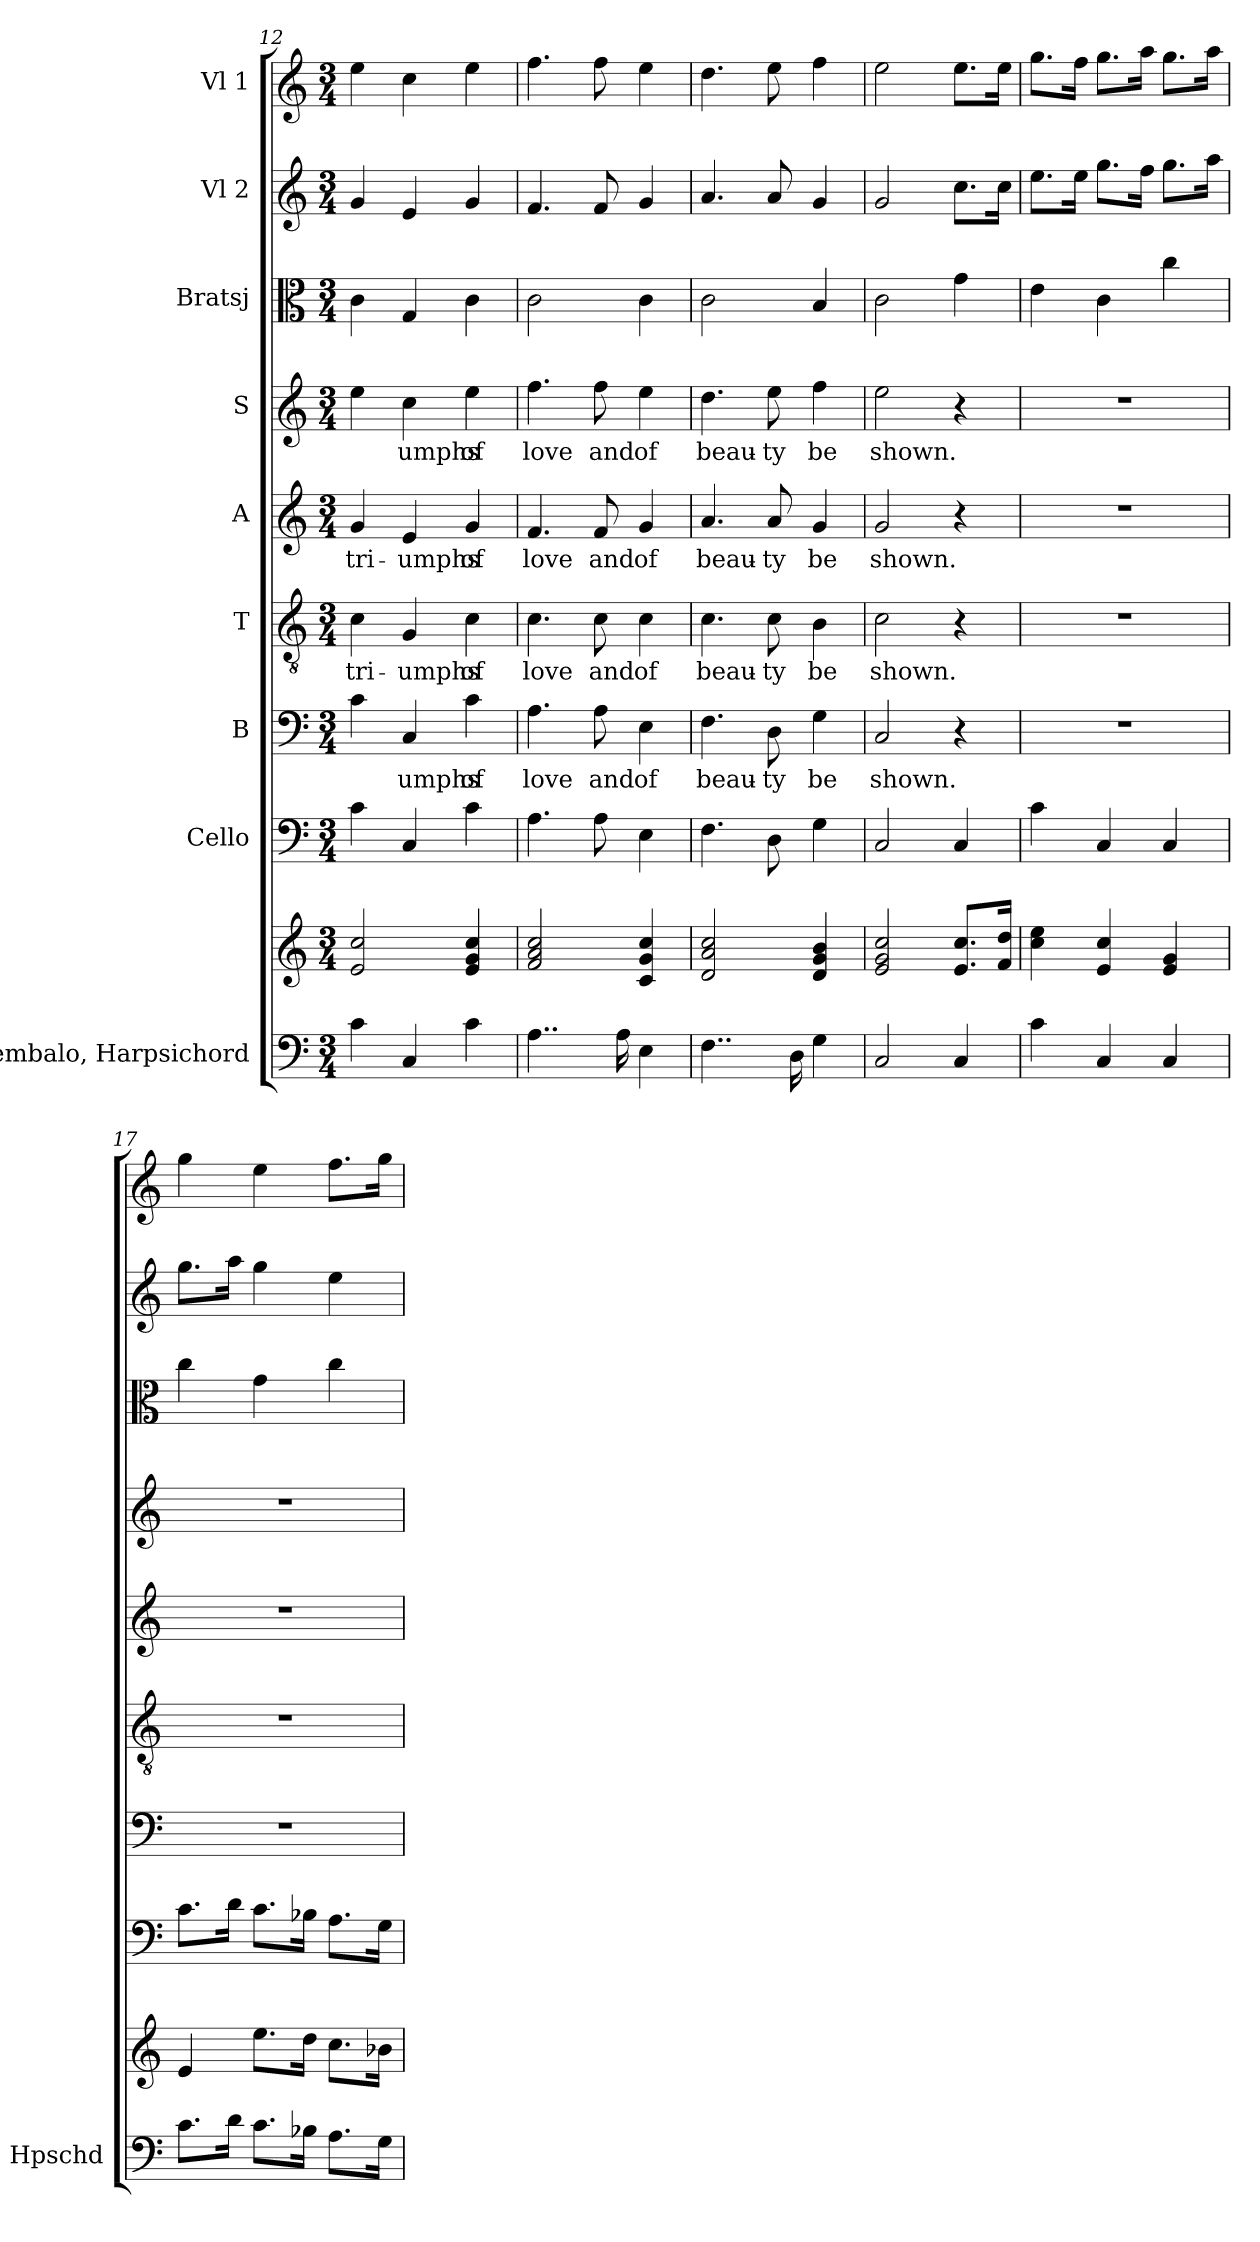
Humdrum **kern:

**kern	**kern	**kern	**kern	**text	**kern	**text	**kern	**text	**kern	**text	**kern	**kern	**kern
*part9	*part9	*part8	*part7	*part7	*part6	*part6	*part5	*part5	*part4	*part4	*part3	*part2	*part1
*staff10	*staff9	*staff8	*staff7	*staff7	*staff6	*staff6	*staff5	*staff5	*staff4	*staff4	*staff3	*staff2	*staff1
*I"Cembalo, Harpsichord	*	*I"Cello	*I"B	*	*I"T	*	*I"A	*	*I"S	*	*I"Bratsj	*I"Vl 2	*I"Vl 1
*I'Hpschd	*	*	*	*	*	*	*	*	*	*	*	*	*
*clefF4	*clefG2	*clefF4	*clefF4	*	*clefGv2	*	*clefG2	*	*clefG2	*	*clefC3	*clefG2	*clefG2
*k[]	*k[]	*k[]	*k[]	*	*k[]	*	*k[]	*	*k[]	*	*k[]	*k[]	*k[]
*M3/4	*M3/4	*M3/4	*M3/4	*	*M3/4	*	*M3/4	*	*M3/4	*	*M3/4	*M3/4	*M3/4
=12	=12	=12	=12	=12	=12	=12	=12	=12	=12	=12	=12	=12	=12
!	!	!	!	!	!	!LO:LY:b	!	!LO:LY:b	!	!	!	!	!
4c\	2e/ 2cc/	4c\	4c\	.	4c\	tri-	4g/	tri-	4ee\	.	4c\	4g/	4ee\
!	!	!	!	!LO:LY:b	!	!LO:LY:b	!	!LO:LY:b	!	!LO:LY:b	!	!	!
4C/	.	4C/	4C/	-umphs	4G/	-umphs	4e/	-umphs	4cc\	-umphs	4G/	4e/	4cc\
!	!	!	!	!LO:LY:b	!	!LO:LY:b	!	!LO:LY:b	!	!LO:LY:b	!	!	!
4c\	4e/ 4g/ 4cc/	4c\	4c\	of	4c\	of	4g/	of	4ee\	of	4c\	4g/	4ee\
=13	=13	=13	=13	=13	=13	=13	=13	=13	=13	=13	=13	=13	=13
!	!	!	!	!LO:LY:b	!	!LO:LY:b	!	!LO:LY:b	!	!LO:LY:b	!	!	!
4..A\	2f/ 2a/ 2cc/	4.A\	4.A\	love	4.c\	love	4.f/	love	4.ff\	love	2c\	4.f/	4.ff\
!	!	!	!	!LO:LY:b	!	!LO:LY:b	!	!LO:LY:b	!	!LO:LY:b	!	!	!
.	.	8A\	8A\	and	8c\	and	8f/	and	8ff\	and	.	8f/	8ff\
16A\	.	.	.	.	.	.	.	.	.	.	.	.	.
!	!	!	!	!LO:LY:b	!	!LO:LY:b	!	!LO:LY:b	!	!LO:LY:b	!	!	!
4E\	4c/ 4g/ 4cc/	4E\	4E\	of	4c\	of	4g/	of	4ee\	of	4c\	4g/	4ee\
=14	=14	=14	=14	=14	=14	=14	=14	=14	=14	=14	=14	=14	=14
!	!	!	!	!LO:LY:b	!	!LO:LY:b	!	!LO:LY:b	!	!LO:LY:b	!	!	!
4..F\	2d/ 2a/ 2cc/	4.F\	4.F\	beau-	4.c\	beau-	4.a/	beau-	4.dd\	beau-	2c\	4.a/	4.dd\
!	!	!	!	!LO:LY:b	!	!LO:LY:b	!	!LO:LY:b	!	!LO:LY:b	!	!	!
.	.	8D\	8D\	-ty	8c\	-ty	8a/	-ty	8ee\	-ty	.	8a/	8ee\
16D\	.	.	.	.	.	.	.	.	.	.	.	.	.
!	!	!	!	!LO:LY:b	!	!LO:LY:b	!	!LO:LY:b	!	!LO:LY:b	!	!	!
4G\	4d/ 4g/ 4b/	4G\	4G\	be	4B\	be	4g/	be	4ff\	be	4B/	4g/	4ff\
=15	=15	=15	=15	=15	=15	=15	=15	=15	=15	=15	=15	=15	=15
!	!	!	!	!LO:LY:b	!	!LO:LY:b	!	!LO:LY:b	!	!LO:LY:b	!	!	!
2C/	2e/ 2g/ 2cc/	2C/	2C/	shown.	2c\	shown.	2g/	shown.	2ee\	shown.	2c\	2g/	2ee\
4C/	8.e/ 8.cc/L	4C/	4r	.	4r	.	4r	.	4r	.	4g\	8.cc\L	8.ee\L
.	16f/ 16dd/Jk	.	.	.	.	.	.	.	.	.	.	16cc\Jk	16ee\Jk
=16	=16	=16	=16	=16	=16	=16	=16	=16	=16	=16	=16	=16	=16
4c\	4cc\ 4ee\	4c\	2.r	.	2.r	.	2.r	.	2.r	.	4e\	8.ee\L	8.gg\L
.	.	.	.	.	.	.	.	.	.	.	.	16ee\Jk	16ff\Jk
4C/	4e/ 4cc/	4C/	.	.	.	.	.	.	.	.	4c\	8.gg\L	8.gg\L
.	.	.	.	.	.	.	.	.	.	.	.	16ff\Jk	16aa\Jk
4C/	4e/ 4g/	4C/	.	.	.	.	.	.	.	.	4cc\	8.gg\L	8.gg\L
.	.	.	.	.	.	.	.	.	.	.	.	16aa\Jk	16aa\Jk
!!LO:PB:g=z
=17	=17	=17	=17	=17	=17	=17	=17	=17	=17	=17	=17	=17	=17
8.c\L	4e/	8.c\L	2.r	.	2.r	.	2.r	.	2.r	.	4cc\	8.gg\L	4gg\
16d\Jk	.	16d\Jk	.	.	.	.	.	.	.	.	.	16aa\Jk	.
8.c\L	8.ee\L	8.c\L	.	.	.	.	.	.	.	.	4g\	4gg\	4ee\
16B-X\Jk	16dd\Jk	16B-X\Jk	.	.	.	.	.	.	.	.	.	.	.
8.A\L	8.cc\L	8.A\L	.	.	.	.	.	.	.	.	4cc\	4ee\	8.ff\L
16G\Jk	16b-X\Jk	16G\Jk	.	.	.	.	.	.	.	.	.	.	16gg\Jk
=	=	=	=	=	=	=	=	=	=	=	=	=	=
*-	*-	*-	*-	*-	*-	*-	*-	*-	*-	*-	*-	*-	*-
